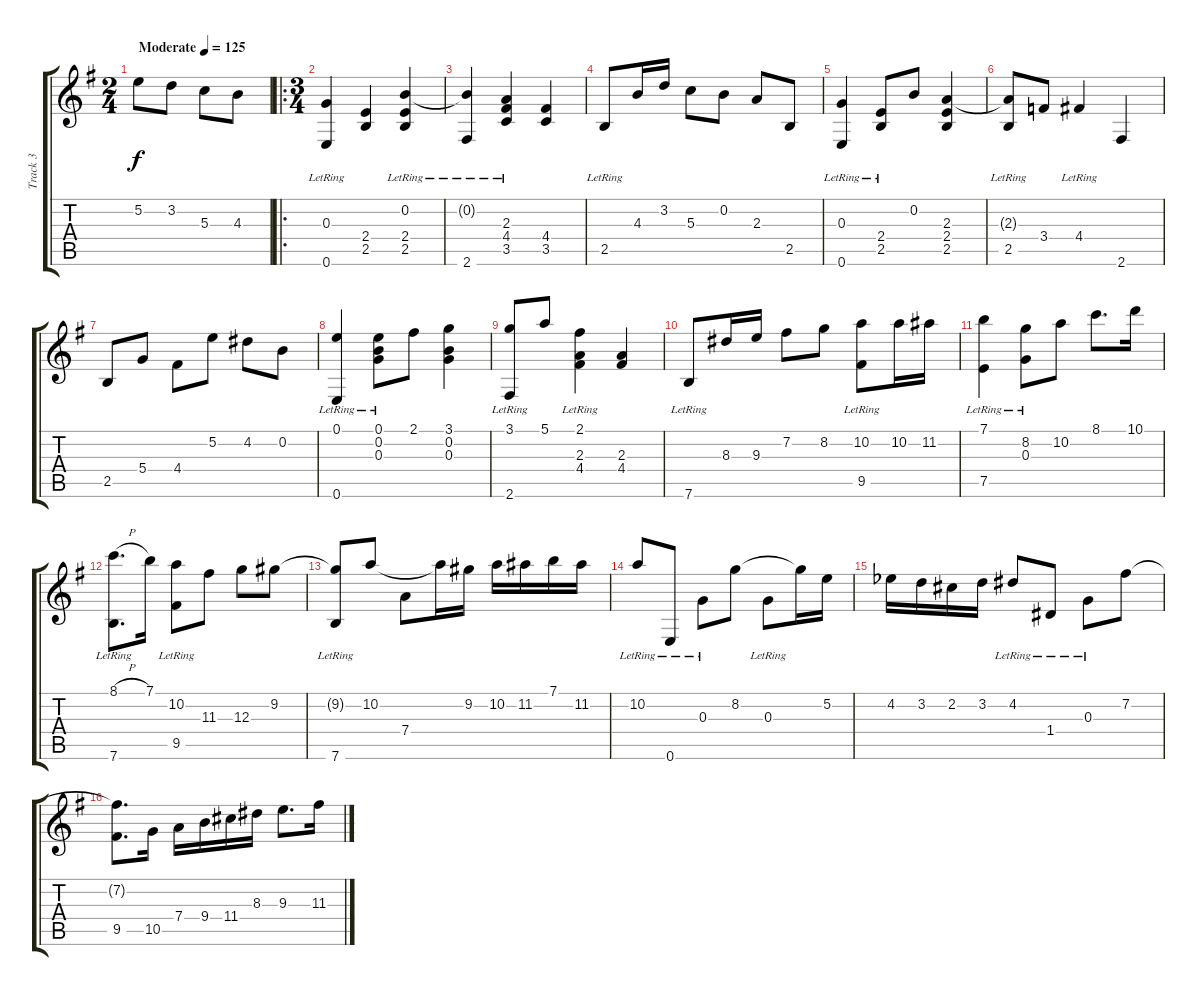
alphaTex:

\track ("Track 3" "Track 3") {solo instrument acousticguitarnylon}
\staff {score tabs}
\tuning (E4 B3 G3 D3 A2 E2) {hide}
\ts (2 4)
\tempo (125 "Moderate")
\clef g2
\ks eminor
5.2.8{dy f instrument acousticguitarnylon} 3.2.8 5.3.8 4.3.8 |
\ro
\ts (3 4)
(0.3{lr} 0.6{lr}).4 (2.4 2.5).4 (0.2{lr} 2.4 2.5).4 |
(0.2{t} 2.6{lr}).4 (2.3{lr} 4.4 3.5).4 (4.4 3.5).4 |
2.5{lr}.8 4.3.16 3.2.16 5.3.8 0.2.8 2.3.8 2.5.8 |
(0.3{lr} 0.6).4 (2.4{lr} 2.5{lr}).8 0.2.8 (2.3 2.4 2.5).4 |
(2.3{t} 2.5{lr}).8 3.4.8 4.4{lr}.4 2.6.4 |
2.5.8 5.4.8 4.4.8 5.2.8 4.2.8 0.2.8 |
(0.1 0.6{lr}).4 (0.1 0.2{lr} 0.3{lr}).8 2.1.8 (3.1 0.2 0.3).4 |
(3.1 2.6{lr}).8 5.1.8 (2.1{lr} 2.3 4.4).4 (2.3 4.4).4 |
7.6{lr}.8 8.3.16 9.3.16 7.2.8 8.2.8 (10.2 9.5{lr}).8 10.2.16 11.2.16 |
(7.1 7.5{lr}).4 (8.2 0.3{lr}).8 10.2.8 8.1.8{d} 10.1.16 |
(8.1{h} 7.6{lr}).8{d} 7.1.16 (10.2 9.5{lr}).8 11.3.8 12.3.8 9.2.8 |
(9.2{t} 7.6{lr}).8 10.2.8 7.4.8 10.2{t}.16 9.2.16 10.2.16 11.2.16 7.1.16 11.2.16 |
10.2{lr}.8 0.6{lr}.8 0.3{lr}.8 8.2.8 0.3{lr}.8 8.2{t}.16 5.2.16 |
4.2{acc b}.16 3.2.16 2.2.16 3.2.16 4.2{lr}.8 1.4{lr}.8 0.3{lr}.8 7.2.8 |
(7.2{t} 9.5).8{d} 10.5.16 7.4.16 9.4.16 11.4.16 8.3.16 9.3.8{d} 11.3.16
